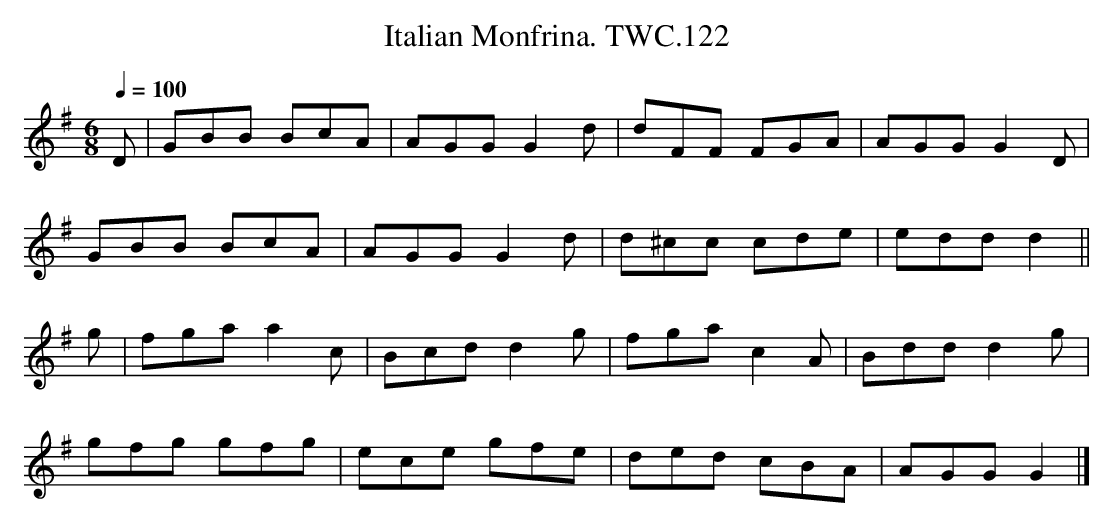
X:1
T:Italian Monfrina. TWC.122
M:6/8
L:1/8
Q:1/4=100
K:G
D|GBB BcA|AGG G2d|dFF FGA|AGG G2D|
GBB BcA|AGG G2d|d^cc cde|eddd2||
g|fgaa2c|Bcdd2g|fgac2A|Bddd2g|
gfg gfg|ece gfe|ded cBA|AGGG2|]
